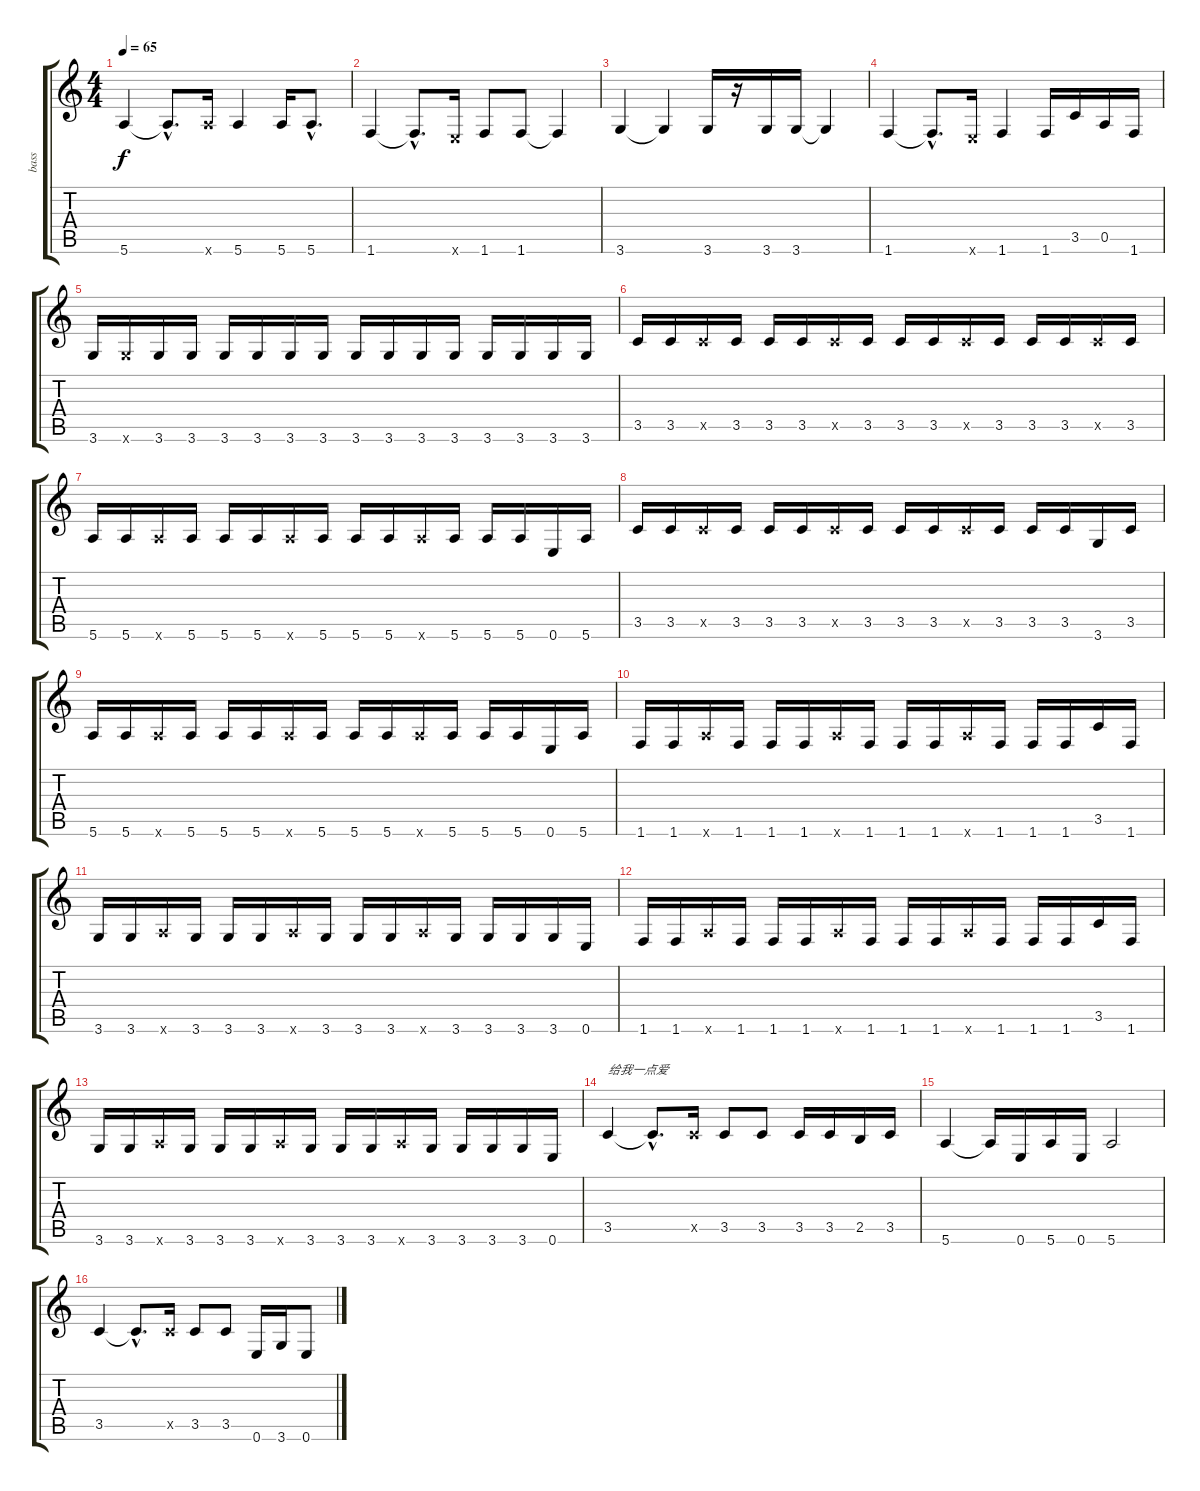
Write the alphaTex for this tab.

\track ("bass" "bass") {instrument electricbassfinger}
\staff {score tabs}
\tuning (E4 B3 G3 D3 A2 E2) {hide}
\ts (4 4)
\tempo 65
\clef g2
\ks c
5.6.4{dy f} 5.6{hac t}.8{d} 5.6{x}.16 5.6.4 5.6.16 5.6{hac}.8{d} |
1.6.4 1.6{hac t}.8{d} 0.6{x}.16 1.6.8 1.6.8 1.6{t}.4 |
3.6.4 3.6{t}.4 3.6.16 r.16 3.6.16 3.6.16 3.6{t}.4 |
1.6.4 1.6{hac t}.8{d} 0.6{x}.16 1.6.4 1.6.16 3.5.16 0.5.16 1.6.16 |
3.6.16 3.6{x}.16 3.6.16 3.6.16 3.6.16 3.6.16 3.6.16 3.6.16 3.6.16 3.6.16 3.6.16 3.6.16 3.6.16 3.6.16 3.6.16 3.6.16 |
3.5.16 3.5.16 3.5{x}.16 3.5.16 3.5.16 3.5.16 3.5{x}.16 3.5.16 3.5.16 3.5.16 3.5{x}.16 3.5.16 3.5.16 3.5.16 3.5{x}.16 3.5.16 |
5.6.16 5.6.16 5.6{x}.16 5.6.16 5.6.16 5.6.16 5.6{x}.16 5.6.16 5.6.16 5.6.16 5.6{x}.16 5.6.16 5.6.16 5.6.16 0.6.16 5.6.16 |
3.5.16 3.5.16 3.5{x}.16 3.5.16 3.5.16 3.5.16 3.5{x}.16 3.5.16 3.5.16 3.5.16 3.5{x}.16 3.5.16 3.5.16 3.5.16 3.6.16 3.5.16 |
5.6.16 5.6.16 5.6{x}.16 5.6.16 5.6.16 5.6.16 5.6{x}.16 5.6.16 5.6.16 5.6.16 5.6{x}.16 5.6.16 5.6.16 5.6.16 0.6.16 5.6.16 |
1.6.16 1.6.16 5.6{x}.16 1.6.16 1.6.16 1.6.16 5.6{x}.16 1.6.16 1.6.16 1.6.16 5.6{x}.16 1.6.16 1.6.16 1.6.16 3.5.16 1.6.16 |
3.6.16 3.6.16 5.6{x}.16 3.6.16 3.6.16 3.6.16 5.6{x}.16 3.6.16 3.6.16 3.6.16 5.6{x}.16 3.6.16 3.6.16 3.6.16 3.6.16 0.6.16 |
1.6.16 1.6.16 5.6{x}.16 1.6.16 1.6.16 1.6.16 5.6{x}.16 1.6.16 1.6.16 1.6.16 5.6{x}.16 1.6.16 1.6.16 1.6.16 3.5.16 1.6.16 |
3.6.16 3.6.16 5.6{x}.16 3.6.16 3.6.16 3.6.16 5.6{x}.16 3.6.16 3.6.16 3.6.16 5.6{x}.16 3.6.16 3.6.16 3.6.16 3.6.16 0.6.16 |
3.5.4{txt "给我一点爱"} 3.5{hac t}.8{d} 3.5{x}.16 3.5.8 3.5.8 3.5.16 3.5.16 2.5.16 3.5.16 |
5.6.4 5.6{t}.16 0.6.16 5.6.16 0.6.16 5.6.2 |
3.5.4 3.5{hac t}.8{d} 3.5{x}.16 3.5.8 3.5.8 0.6.16 3.6.16 0.6.8
